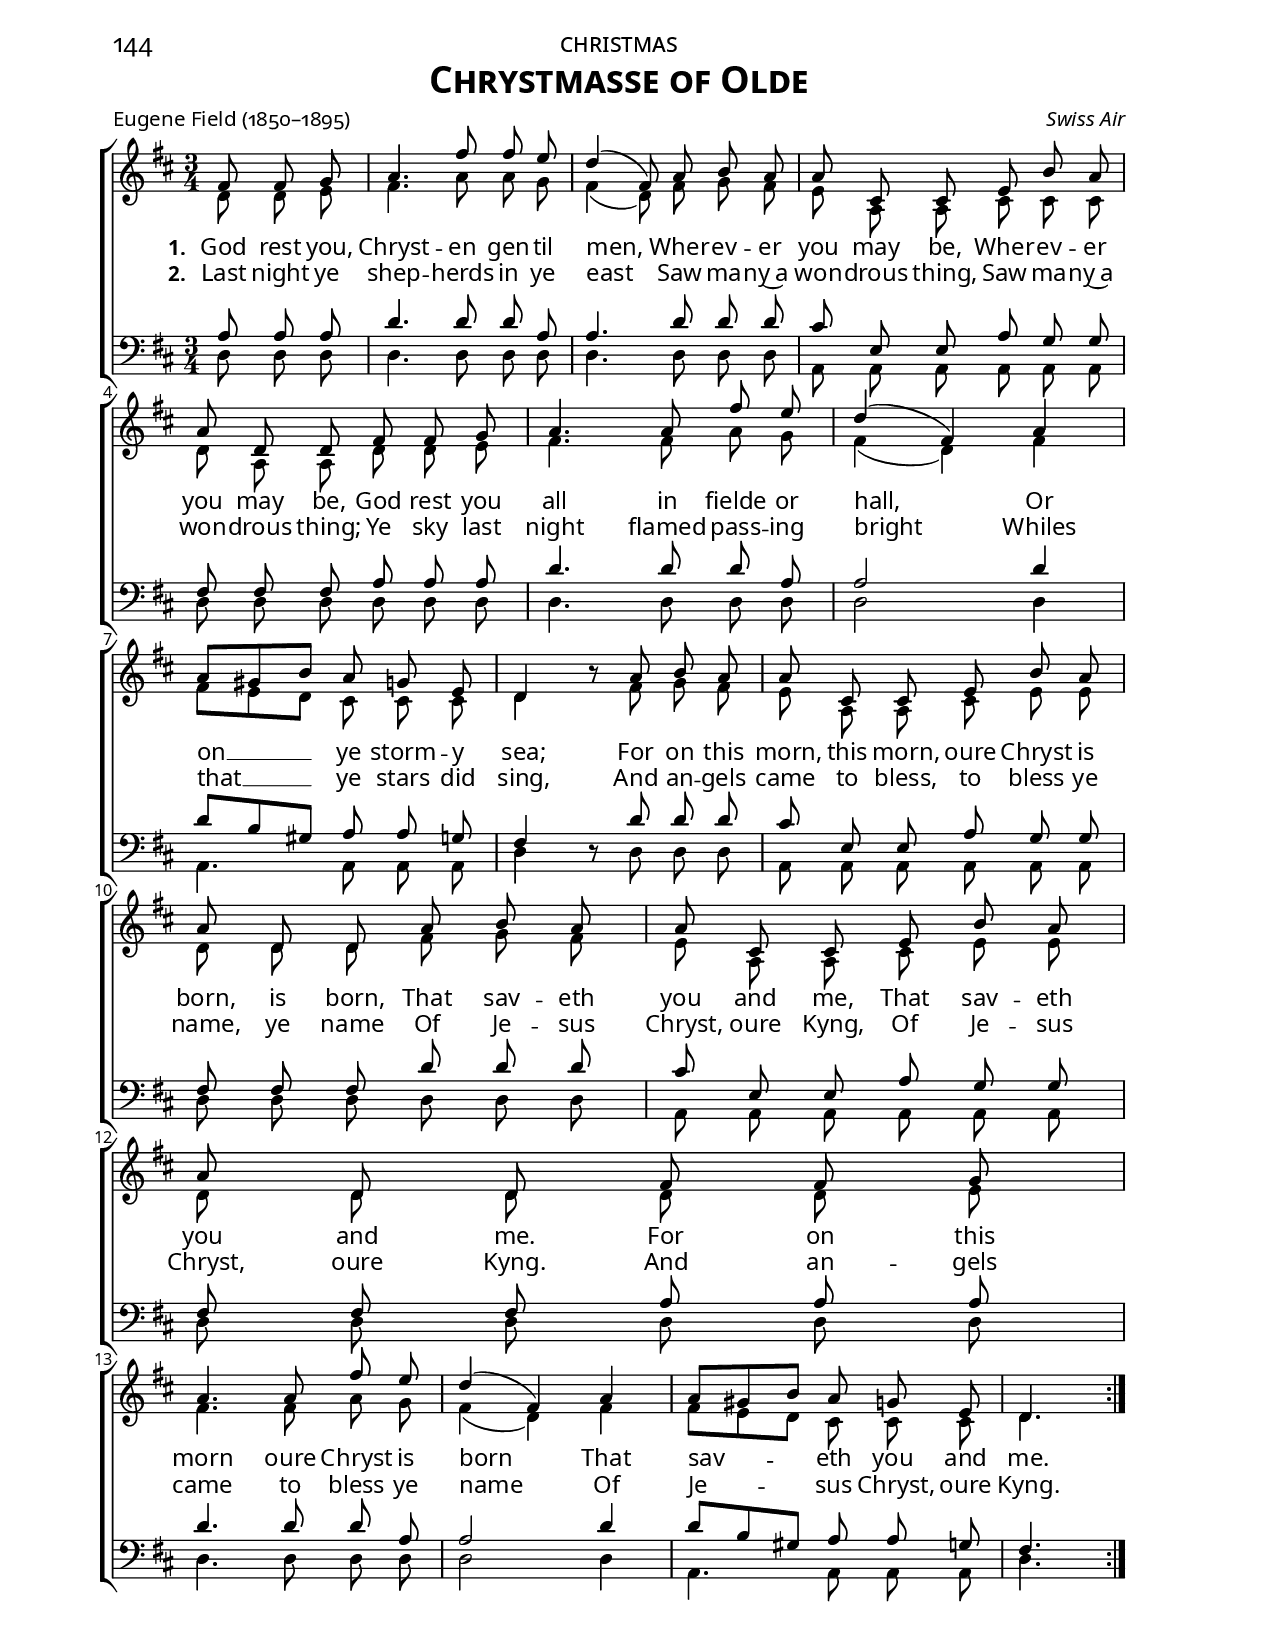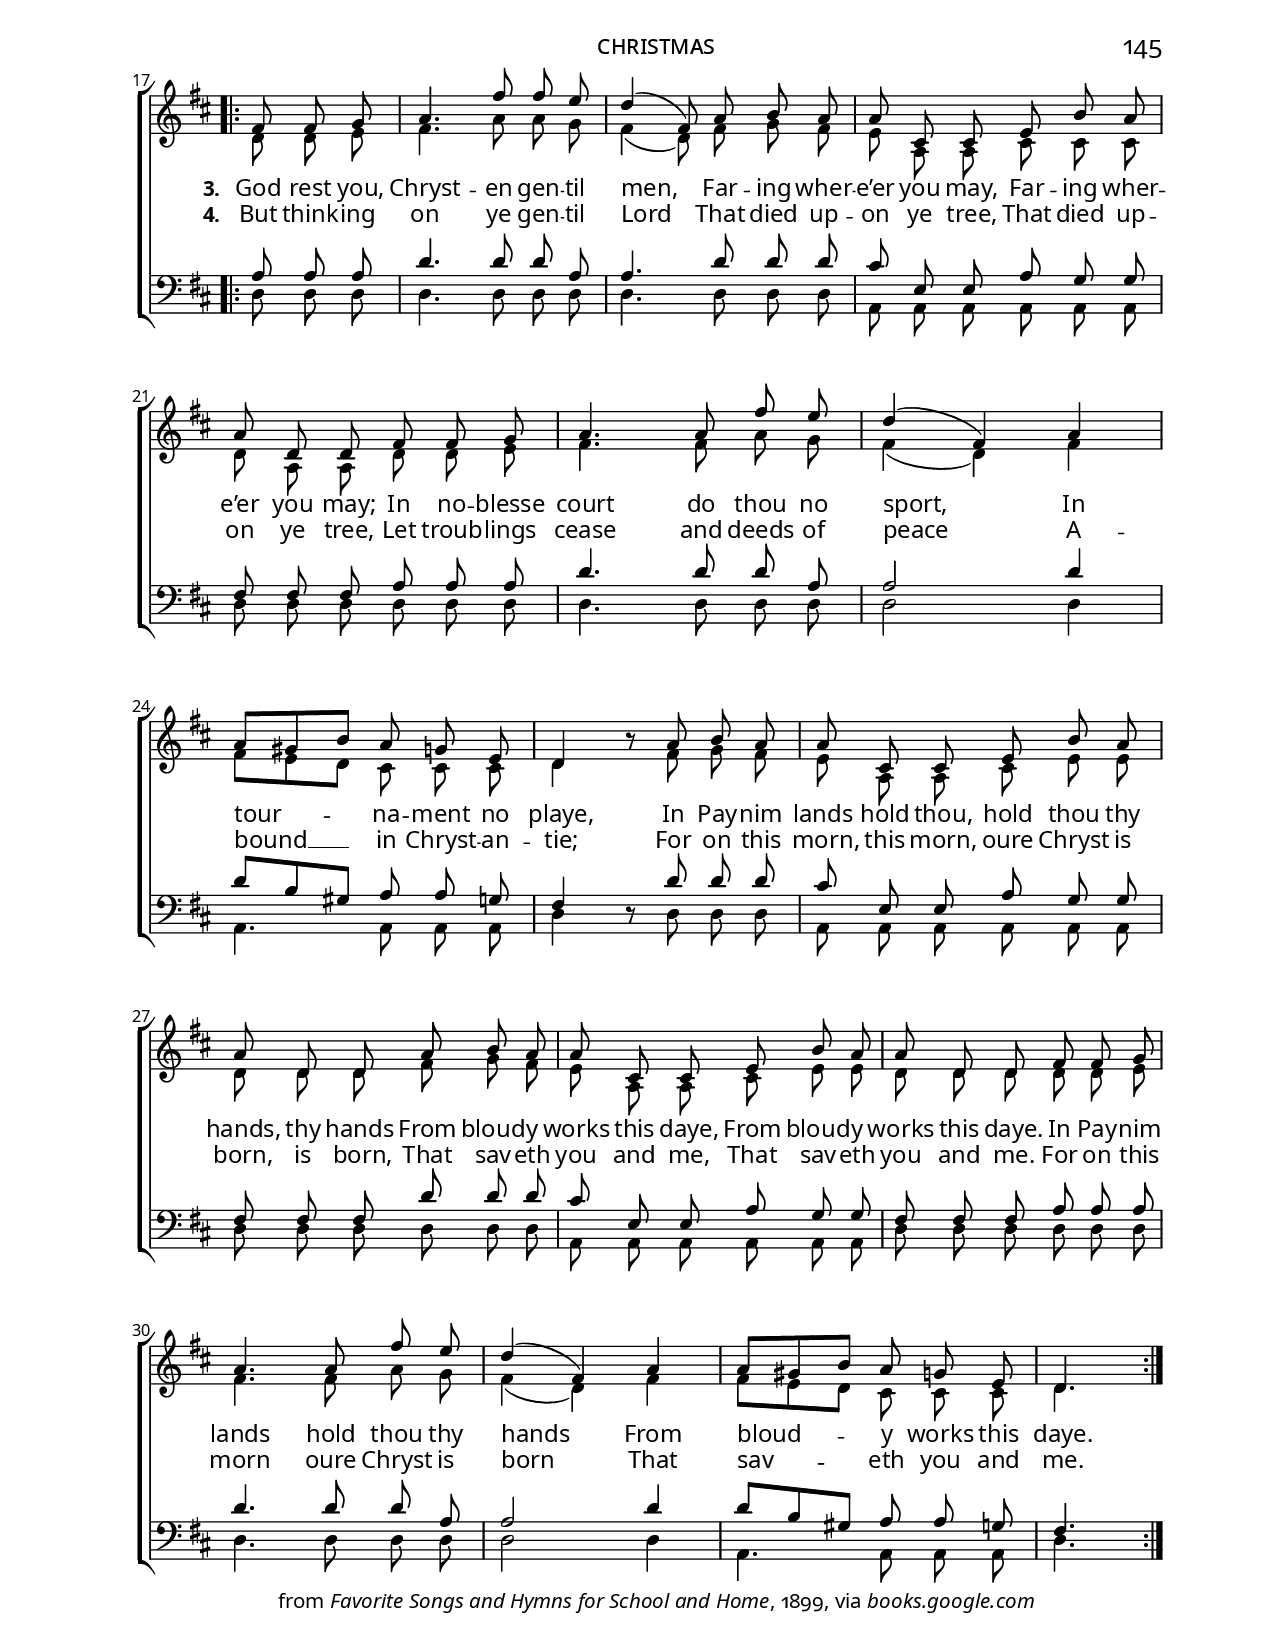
\version "2.14.2"
\include "util.ly"
\version "2.14.2"
#(set-global-staff-size 18) \paper{ #(define fonts (make-pango-font-tree "Garamond Premier Pro" "Garamond Premier Pro" "Garamond Premier Pro" (/ 18 20))) }
\header {
  title = \markup{\override #'(font-name . "Garamond Premier Pro Semibold"){ \abs-fontsize #18 \smallCapsOldStyle"Chrystmasse of Olde"}}
  poet = \markup\oldStyleNum"Eugene Field (1850–1895)"
  composer = \markup\italic "Swiss Air"
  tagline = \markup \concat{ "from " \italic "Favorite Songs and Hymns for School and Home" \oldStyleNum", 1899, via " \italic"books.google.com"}
}
\paper {
  %print-all-headers = ##t
  paper-height = 11\in
  paper-width = 8.5\in
  indent = 0\in
  %system-system-spacing = #'((basic-distance . 10) (padding . 0))
  system-system-spacing =
    #'((basic-distance . 0)
       (minimum-distance . 0)
       (padding . -5)
       (stretchability . 100))
  markup-system-spacing =
    #'((basic-distance . 0)
       (minimum-distance . 0)
       (padding . -0.5)
       (stretchability . 0))
  ragged-last-bottom = ##f
  ragged-bottom = ##f
  two-sided = ##t
  inner-margin = 1\in
  outer-margin = 0.75\in
  top-margin = 0.26\in
  bottom-margin = 0.25\in
  first-page-number = #144
  print-first-page-number = ##t
  headerLine = \markup{\override #'(font-name . "Garamond Premier Pro") \smallCapsOldStyle"christmas"}
  oddHeaderMarkup = \markup\fill-line{
     \override #'(font-name . "Garamond Premier Pro")\abs-fontsize #12.5
     \combine 
        \fill-line{"" \on-the-fly #print-page-number-check-first
        \oldStylePageNum""
        }
        \fill-line{\headerLine}
  }
  evenHeaderMarkup = \markup {
     \override #'(font-name . "Garamond Premier Pro")\abs-fontsize #12.5
     \combine
        \on-the-fly #print-page-number-check-first
        \oldStylePageNum""
        \fill-line{\headerLine}
  }
}
global = {
  \key d \major
  \time 3/4
  \autoBeamOff
  \override DynamicLineSpanner #'staff-padding = #0.0
  \override DynamicLineSpanner #'Y-extent = #'(-1 . 1)
}

sopMusic = \relative c' {
  \repeat volta 2 {
    \partial 8*3 fis8 fis g |
    a4. fis'8 fis e |
    d4( fis,8) a b a |
    a cis, cis e b' a | \break
    
    a d, d fis fis g |
    a4. a8 fis' e |
    d4( fis,) a | \break
    a8[ gis b] a g e |
    
    d4 b'8\rest a b a |
    a cis, cis e b' a | \break
    a d, d a' b a |
    a cis, cis e b' a |
    
    a d, d fis fis g | \break
    a4. a8 fis' e |
    d4( fis,) a |
    a8[ gis b] a g e |
    \partial 8*3 d4. \break
  }
  \pageBreak
}
sopWords = \lyricmode {
  
}

altoMusic = \relative c' {
  d8 d e |
  fis4. a8 a g |
  fis4( d8) fis g fis |
  e a, a cis cis cis |
  
  d a a d d e |
  fis4. fis8 a g |
  fis4( d) fis |
  fis8[ e d] cis cis cis |
  
  d4 s8 fis g fis |
  e a, a cis e e |
  d d d fis g fis |
  e a, a cis e e |
  
  d d d d d e |
  fis4. fis8 a g |
  fis4( d) fis |
  fis8[ e d] cis cis cis |
  d4.
}
altoWords = \lyricmode {
  \dropLyricsIX
  \set stanza = #"1. "
  God rest you, Chryst -- en gen -- til men, 
    Wher -- ev -- er you may be,
    Wher -- ev -- er you may be,
  God rest you all in fielde or hall,
    Or on __ ye storm -- y sea; 
  For on this morn, this morn, oure Chryst is born, is born,
    That sav -- eth you and me,
    That sav -- eth you and me.
  For on this morn oure Chryst is born
    That sav -- eth you and me.
    
  \set stanza = #"3. "
  God rest you, Chryst -- en gen -- til men, 
    Far -- ing wher -- e’er you may,
    Far -- ing wher -- e’er you may;
  In no -- blesse court do thou no sport,
    In tour -- na -- ment no playe, 
  In Pay -- nim lands hold thou, hold thou thy hands, thy hands
    From bloud -- y works this daye,
    From bloud -- y works this daye.
  In Pay -- nim lands hold thou thy hands
    From bloud -- y works this daye.
}
altoWordsII = \lyricmode {
  \dropLyricsIX
%\markup\italic
  \set stanza = #"2. "
  Last night ye shep -- herds in ye east 
    Saw ma -- ny~a won -- drous thing,
    Saw ma -- ny~a won -- drous thing;
  Ye sky last night flamed pass -- ing bright
    Whiles that __ ye stars did sing, 
  And an -- gels came to bless, to bless ye name, ye name
    Of Je -- sus Chryst, oure Kyng,
    Of Je -- sus Chryst, oure Kyng.
  And an -- gels came to bless ye name
    Of Je -- sus Chryst, oure Kyng.
    
  \set stanza = #"4. "
  But think -- ing on ye gen -- til Lord 
    That died up -- on ye tree,
    That died up -- on ye tree,
  Let troub -- lings cease and deeds of peace
    A -- bound __ in Chryst -- an -- tie;
  For on this morn, this morn, oure Chryst is born, is born,
    That sav -- eth you and me,
    That sav -- eth you and me.
  For on this morn oure Chryst is born
    That sav -- eth you and me.
}
altoWordsIII = \lyricmode {
}
altoWordsIV = \lyricmode {
}
altoWordsV = \lyricmode {
  \set stanza = #"5. "
  \set ignoreMelismata = ##t
}
altoWordsVI = \lyricmode {
  \set stanza = #"6. "
  \set ignoreMelismata = ##t
}
tenorMusic = \relative c' {
  a8 a a |
  d4. d8 d a |
  a4. d8 d d |
  cis e, e a g g |
  
  fis fis fis a a a |
  d4. d8 d a |
  a2 d4 |
  d8[ b gis] a a g |
  
  fis4 s8 d' d d |
  cis e, e a g g |
  fis fis fis d' d d |
  cis e, e a g g |
  
  fis fis fis a a a |
  d4. d8 d a |
  a2 d4 |
  d8[ b gis] a a g |
  fis4.
}
tenorWords = \lyricmode {

}

bassMusic = \relative c {
  d8 d d |
  d4. d8 d d |
  d4. d8 d d |
  a a a a a a |
  
  d d d d d d |
  d4. d8 d d |
  d2 d4 |
  a4. a8 a a |
  
  d4 d8\rest d d d |
  a a a a a a |
  d d d d d d |
  a a a a a a |
  
  d d d d d d |
  d4. d8 d d |
  d2 d4 |
  a4. a8 a a |
  d4.
}
bassWords = \lyricmode {

}

pianoRH = \relative c' {
  
}
pianoLH = \relative c' {
  
}

\score {
  <<
   \new ChoirStaff <<
    \new Staff = women <<
      \new Voice = "sopranos" { \voiceOne << \global \repeat unfold 2 \sopMusic >> }
      \new Voice = "altos" { \voiceTwo << \global \repeat unfold 2 \altoMusic >> }
    >>
    \new Lyrics \with { alignAboveContext = #"women" \override VerticalAxisGroup #'nonstaff-relatedstaff-spacing = #'((basic-distance . 1))} \lyricsto "sopranos" \sopWords
    \new Lyrics = "altosVI"  \with { alignBelowContext = #"women" } \lyricsto "altos" \altoWordsVI
    \new Lyrics = "altosV"  \with { alignBelowContext = #"women" } \lyricsto "altos" \altoWordsV
    \new Lyrics = "altosIV"  \with { alignBelowContext = #"women" } \lyricsto "altos" \altoWordsIV
    \new Lyrics = "altosIII"  \with { alignBelowContext = #"women" } \lyricsto "altos" \altoWordsIII
    \new Lyrics = "altosII"  \with { alignBelowContext = #"women" } \lyricsto "altos" \altoWordsII
    \new Lyrics = "altos"  \with { alignBelowContext = #"women" \override VerticalAxisGroup #'nonstaff-relatedstaff-spacing = #'((padding . -0.5)) } \lyricsto "altos" \altoWords
   \new Staff = men <<
      \clef bass
      \new Voice = "tenors" { \voiceOne << \global \repeat unfold 2 \tenorMusic >> }
      \new Voice = "basses" { \voiceTwo << \global \repeat unfold 2 \bassMusic >> }
    >>
    \new Lyrics \with { alignAboveContext = #"men" \override VerticalAxisGroup #'nonstaff-relatedstaff-spacing = #'((basic-distance . 1)) } \lyricsto "tenors" \tenorWords
    \new Lyrics \with { alignBelowContext = #"men" \override VerticalAxisGroup #'nonstaff-relatedstaff-spacing = #'((basic-distance . 1)) } \lyricsto "basses" \bassWords
  >>
%    \new PianoStaff << \new Staff { \new Voice { \pianoRH } } \new Staff { \clef "bass" \pianoLH } >>
  >>
  \layout {
  \context {
    \Lyrics
    \override LyricText #'font-size = #1.3
  }
    \context {
      \Score
      %\override SpacingSpanner #'base-shortest-duration = #(ly:make-moment 1 8)
      %\override SpacingSpanner #'common-shortest-duration = #(ly:make-moment 1 4)
    }
    \context {
      % Remove all empty staves
      % \Staff \RemoveEmptyStaves \override VerticalAxisGroup #'remove-first = ##t
    }
    \context {
      \Lyrics
      \override LyricText #'X-offset = #center-on-word
    }
  }
}

